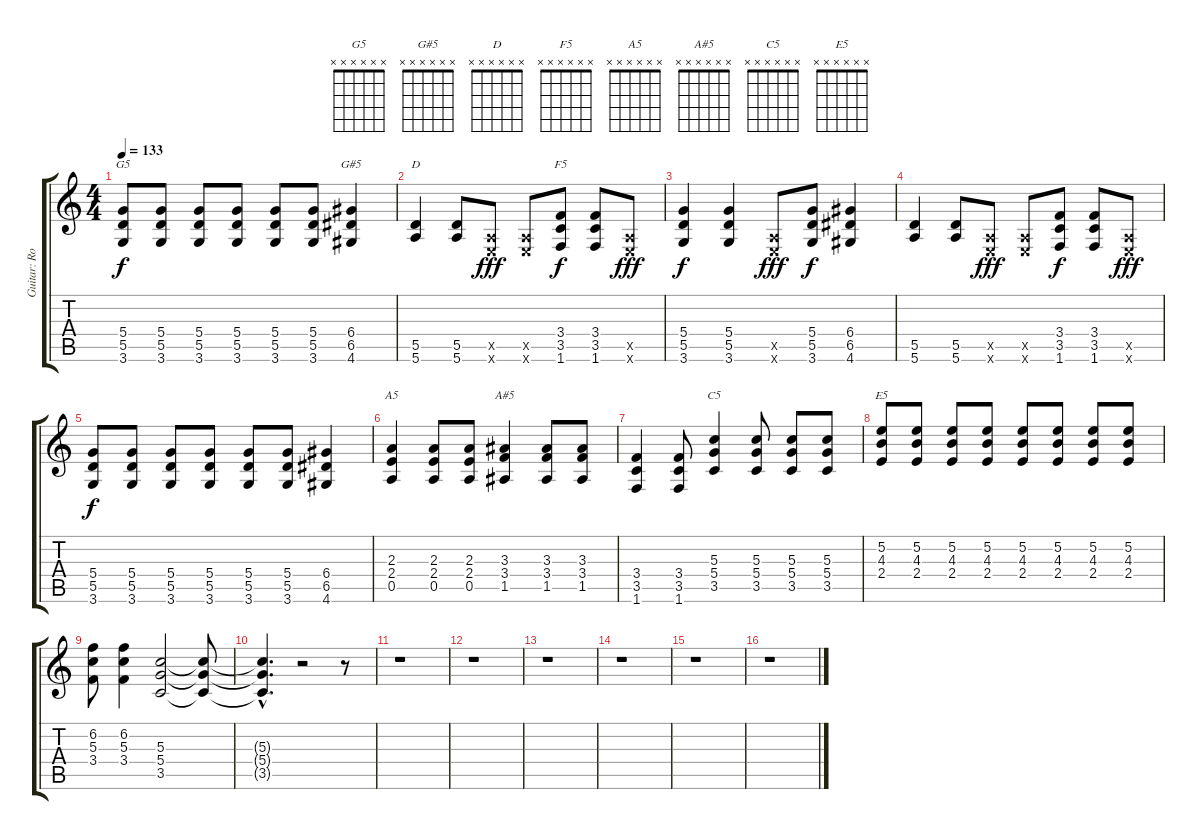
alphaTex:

\track ("Guitar: Robin Finck" "Guitar: Ro") {instrument distortionguitar}
\staff {score tabs}
\tuning (E4 B3 G3 D3 A2 E2) {hide}
\chord ("G5" x x x x x x) {firstfret 0}
\chord ("G#5" x x x x x x) {firstfret 0}
\chord ("D" x x x x x x) {firstfret 0}
\chord ("F5" x x x x x x) {firstfret 0}
\chord ("A5" x x x x x x) {firstfret 0}
\chord ("A#5" x x x x x x) {firstfret 0}
\chord ("C5" x x x x x x) {firstfret 0}
\chord ("E5" x x x x x x) {firstfret 0}
\ts (4 4)
\tempo 133
\clef g2
\ks c
(5.4 5.5 3.6).8{ch "G5" dy f} (5.4 5.5 3.6).8 (5.4 5.5 3.6).8 (5.4 5.5 3.6).8 (5.4 5.5 3.6).8 (5.4 5.5 3.6).8 (6.4 6.5 4.6).4{ch "G#5"} |
(5.5 5.6).4{ch "D"} (5.5 5.6).8 (0.5{x} 0.6{x}).8{dy fff} (0.5{x} 0.6{x}).8 (3.4 3.5 1.6).8{ch "F5" dy f} (3.4 3.5 1.6).8 (0.5{x} 0.6{x}).8{dy fff} |
(5.4 5.5 3.6).4{dy f} (5.4 5.5 3.6).4 (0.5{x} 0.6{x}).8{dy fff} (5.4 5.5 3.6).8{dy f} (6.4 6.5 4.6).4 |
(5.5 5.6).4 (5.5 5.6).8 (0.5{x} 0.6{x}).8{dy fff} (0.5{x} 0.6{x}).8 (3.4 3.5 1.6).8{dy f} (3.4 3.5 1.6).8 (0.5{x} 0.6{x}).8{dy fff} |
(5.4 5.5 3.6).8{dy f} (5.4 5.5 3.6).8 (5.4 5.5 3.6).8 (5.4 5.5 3.6).8 (5.4 5.5 3.6).8 (5.4 5.5 3.6).8 (6.4 6.5 4.6).4 |
(2.3 2.4 0.5).4{ch "A5"} (2.3 2.4 0.5).8 (2.3 2.4 0.5).8 (3.3 3.4 1.5).4{ch "A#5"} (3.3 3.4 1.5).8 (3.3 3.4 1.5).8 |
(3.4 3.5 1.6).4 (3.4 3.5 1.6).8 (5.3 5.4 3.5).4{ch "C5"} (5.3 5.4 3.5).8 (5.3 5.4 3.5).8 (5.3 5.4 3.5).8 |
(5.2 4.3 2.4).8{ch "E5"} (5.2 4.3 2.4).8 (5.2 4.3 2.4).8 (5.2 4.3 2.4).8 (5.2 4.3 2.4).8 (5.2 4.3 2.4).8 (5.2 4.3 2.4).8 (5.2 4.3 2.4).8 |
(6.2 5.3 3.4).8 (6.2 5.3 3.4).4 (5.3 5.4 3.5).2 (5.3{t} 5.4{t} 3.5{t}).8 |
(5.3{hac t} 5.4{hac t} 3.5{hac t}).4{d} r.2 r.8 |
r.1 |
r.1 |
r.1 |
r.1 |
r.1 |
r.1
